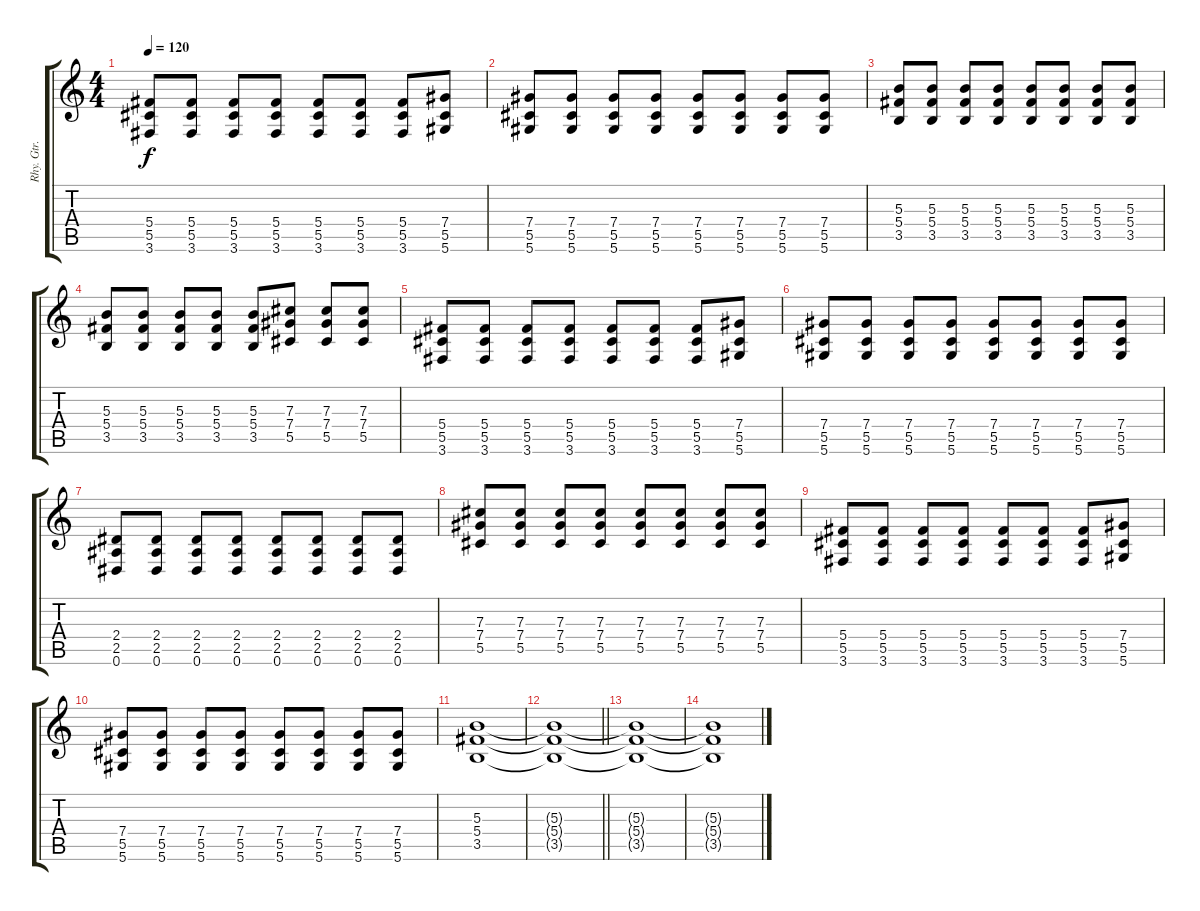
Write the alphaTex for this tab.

\track ("Rhy. Gtr. 2" "Rhy. Gtr. ") {instrument distortionguitar}
\staff {score tabs}
\tuning (Eb4 Bb3 Gb3 Db3 Ab2 Eb2) {hide}
\ts (4 4)
\tempo 120
\clef g2
\ks c
(5.4 5.5 3.6).8{dy f} (5.4 5.5 3.6).8 (5.4 5.5 3.6).8 (5.4 5.5 3.6).8 (5.4 5.5 3.6).8 (5.4 5.5 3.6).8 (5.4 5.5 3.6).8 (7.4 5.5 5.6).8 |
(7.4 5.5 5.6).8 (7.4 5.5 5.6).8 (7.4 5.5 5.6).8 (7.4 5.5 5.6).8 (7.4 5.5 5.6).8 (7.4 5.5 5.6).8 (7.4 5.5 5.6).8 (7.4 5.5 5.6).8 |
(5.3 5.4 3.5).8 (5.3 5.4 3.5).8 (5.3 5.4 3.5).8 (5.3 5.4 3.5).8 (5.3 5.4 3.5).8 (5.3 5.4 3.5).8 (5.3 5.4 3.5).8 (5.3 5.4 3.5).8 |
(5.3 5.4 3.5).8 (5.3 5.4 3.5).8 (5.3 5.4 3.5).8 (5.3 5.4 3.5).8 (5.3 5.4 3.5).8 (7.3 7.4 5.5).8 (7.3 7.4 5.5).8 (7.3 7.4 5.5).8 |
(5.4 5.5 3.6).8 (5.4 5.5 3.6).8 (5.4 5.5 3.6).8 (5.4 5.5 3.6).8 (5.4 5.5 3.6).8 (5.4 5.5 3.6).8 (5.4 5.5 3.6).8 (7.4 5.5 5.6).8 |
(7.4 5.5 5.6).8 (7.4 5.5 5.6).8 (7.4 5.5 5.6).8 (7.4 5.5 5.6).8 (7.4 5.5 5.6).8 (7.4 5.5 5.6).8 (7.4 5.5 5.6).8 (7.4 5.5 5.6).8 |
(2.4 2.5 0.6).8 (2.4 2.5 0.6).8 (2.4 2.5 0.6).8 (2.4 2.5 0.6).8 (2.4 2.5 0.6).8 (2.4 2.5 0.6).8 (2.4 2.5 0.6).8 (2.4 2.5 0.6).8 |
(7.3 7.4 5.5).8 (7.3 7.4 5.5).8 (7.3 7.4 5.5).8 (7.3 7.4 5.5).8 (7.3 7.4 5.5).8 (7.3 7.4 5.5).8 (7.3 7.4 5.5).8 (7.3 7.4 5.5).8 |
(5.4 5.5 3.6).8 (5.4 5.5 3.6).8 (5.4 5.5 3.6).8 (5.4 5.5 3.6).8 (5.4 5.5 3.6).8 (5.4 5.5 3.6).8 (5.4 5.5 3.6).8 (7.4 5.5 5.6).8 |
(7.4 5.5 5.6).8 (7.4 5.5 5.6).8 (7.4 5.5 5.6).8 (7.4 5.5 5.6).8 (7.4 5.5 5.6).8 (7.4 5.5 5.6).8 (7.4 5.5 5.6).8 (7.4 5.5 5.6).8 |
(5.3 5.4 3.5).1 |
\barLineRight lightlight
(5.3{t} 5.4{t} 3.5{t}).1 |
(5.3{t} 5.4{t} 3.5{t}).1 |
(5.3{t} 5.4{t} 3.5{t}).1
